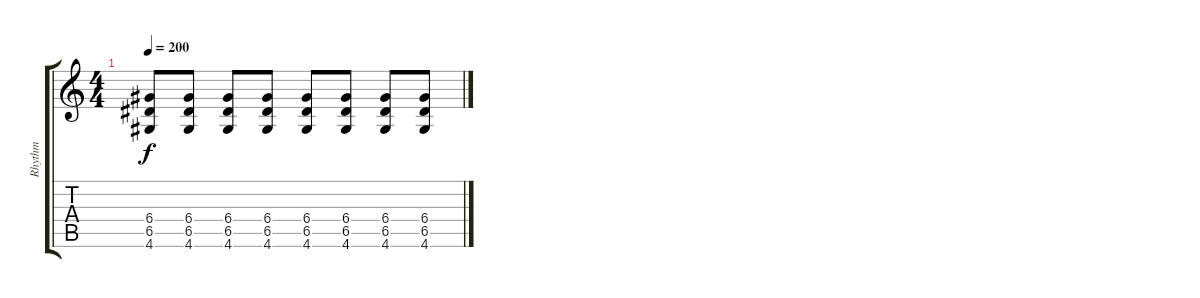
\track ("Rhythm" "Rhythm") {instrument distortionguitar}
\staff {score tabs}
\tuning (E4 B3 G3 D3 A2 E2) {hide}
\ts (4 4)
\tempo 200
\clef g2
\ks c
(6.4 6.5 4.6).8{dy f} (6.4 6.5 4.6).8 (6.4 6.5 4.6).8 (6.4 6.5 4.6).8 (6.4 6.5 4.6).8 (6.4 6.5 4.6).8 (6.4 6.5 4.6).8 (6.4 6.5 4.6).8
